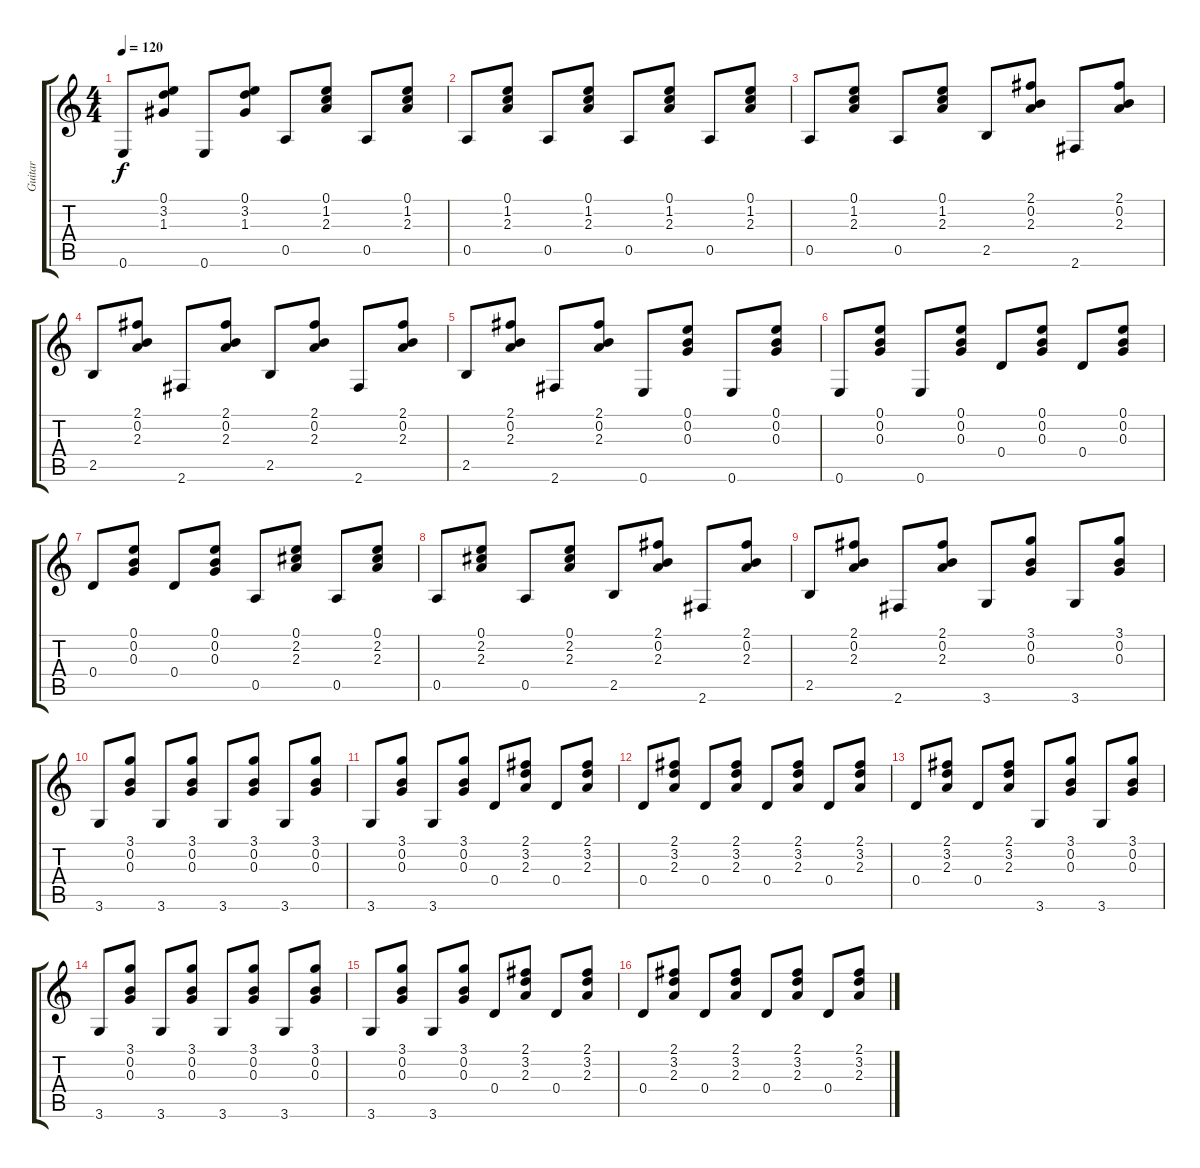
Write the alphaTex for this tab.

\track ("Guitar" "Guitar") {instrument acousticguitarnylon}
\staff {score tabs}
\tuning (E4 B3 G3 D3 A2 E2) {hide}
\ts (4 4)
\tempo 120
\clef g2
\ks c
0.6.8{dy f} (0.1 3.2 1.3).8 0.6.8 (0.1 3.2 1.3).8 0.5.8 (0.1 1.2 2.3).8 0.5.8 (0.1 1.2 2.3).8 |
0.5.8 (0.1 1.2 2.3).8 0.5.8 (0.1 1.2 2.3).8 0.5.8 (0.1 1.2 2.3).8 0.5.8 (0.1 1.2 2.3).8 |
0.5.8 (0.1 1.2 2.3).8 0.5.8 (0.1 1.2 2.3).8 2.5.8 (2.1 0.2 2.3).8 2.6.8 (2.1 0.2 2.3).8 |
2.5.8 (2.1 0.2 2.3).8 2.6.8 (2.1 0.2 2.3).8 2.5.8 (2.1 0.2 2.3).8 2.6.8 (2.1 0.2 2.3).8 |
2.5.8 (2.1 0.2 2.3).8 2.6.8 (2.1 0.2 2.3).8 0.6.8 (0.1 0.2 0.3).8 0.6.8 (0.1 0.2 0.3).8 |
0.6.8 (0.1 0.2 0.3).8 0.6.8 (0.1 0.2 0.3).8 0.4.8 (0.1 0.2 0.3).8 0.4.8 (0.1 0.2 0.3).8 |
0.4.8 (0.1 0.2 0.3).8 0.4.8 (0.1 0.2 0.3).8 0.5.8 (0.1 2.2 2.3).8 0.5.8 (0.1 2.2 2.3).8 |
0.5.8 (0.1 2.2 2.3).8 0.5.8 (0.1 2.2 2.3).8 2.5.8 (2.1 0.2 2.3).8 2.6.8 (2.1 0.2 2.3).8 |
2.5.8 (2.1 0.2 2.3).8 2.6.8 (2.1 0.2 2.3).8 3.6.8 (3.1 0.2 0.3).8 3.6.8 (3.1 0.2 0.3).8 |
3.6.8 (3.1 0.2 0.3).8 3.6.8 (3.1 0.2 0.3).8 3.6.8 (3.1 0.2 0.3).8 3.6.8 (3.1 0.2 0.3).8 |
3.6.8 (3.1 0.2 0.3).8 3.6.8 (3.1 0.2 0.3).8 0.4.8 (2.1 3.2 2.3).8 0.4.8 (2.1 3.2 2.3).8 |
0.4.8 (2.1 3.2 2.3).8 0.4.8 (2.1 3.2 2.3).8 0.4.8 (2.1 3.2 2.3).8 0.4.8 (2.1 3.2 2.3).8 |
0.4.8 (2.1 3.2 2.3).8 0.4.8 (2.1 3.2 2.3).8 3.6.8 (3.1 0.2 0.3).8 3.6.8 (3.1 0.2 0.3).8 |
3.6.8 (3.1 0.2 0.3).8 3.6.8 (3.1 0.2 0.3).8 3.6.8 (3.1 0.2 0.3).8 3.6.8 (3.1 0.2 0.3).8 |
3.6.8 (3.1 0.2 0.3).8 3.6.8 (3.1 0.2 0.3).8 0.4.8 (2.1 3.2 2.3).8 0.4.8 (2.1 3.2 2.3).8 |
0.4.8 (2.1 3.2 2.3).8 0.4.8 (2.1 3.2 2.3).8 0.4.8 (2.1 3.2 2.3).8 0.4.8 (2.1 3.2 2.3).8
